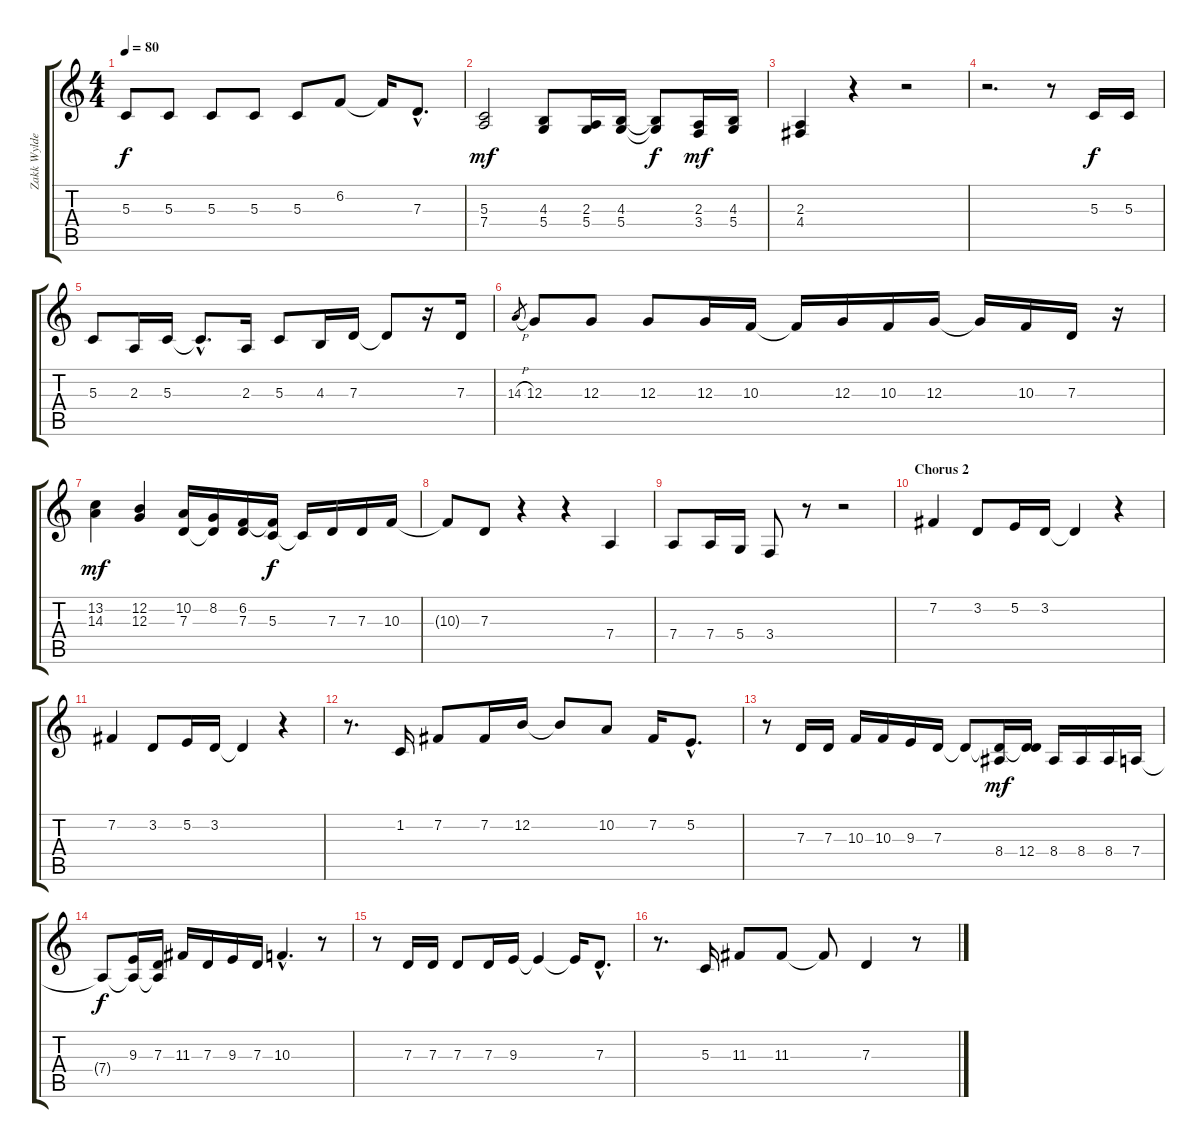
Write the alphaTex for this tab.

\track ("Zakk Wylde (Vocals)" "Zakk Wylde") {instrument oboe}
\staff {score tabs}
\tuning (E4 B3 G3 D3 A2 E2) {hide}
\ts (4 4)
\tempo 80
\clef g2
\ks c
5.3.8{dy f} 5.3.8 5.3.8 5.3.8 5.3.8 6.2.8 6.2{t}.16 7.3{hac}.8{d} |
(5.3 7.4).2{dy mf} (4.3 5.4).8 (2.3 5.4).16 (4.3 5.4).16 (4.3{t} 5.4{t}).8{dy f} (2.3 3.4).16{dy mf} (4.3 5.4).16 |
(2.3 4.4).4 r.4 r.2 |
r.2{d} r.8 5.3.16{dy f} 5.3.16 |
5.3.8 2.3.16 5.3.16 5.3{hac t}.8{d} 2.3.16 5.3.8 4.3.16 7.3.16 7.3{t}.8 r.16 7.3.16 |
14.3{h}.8{gr} 12.3.8 12.3.8 12.3.8 12.3.16 10.3.16 10.3{t}.16 12.3.16 10.3.16 12.3.16 12.3{t}.16 10.3.16 7.3.16 r.16 |
(13.2 14.3).4{dy mf} (12.2 12.3).4 (10.2 7.3).16 (8.2 7.3{t}).16 (6.2 7.3).16 (6.2{t} 5.3).16{dy f} 5.3{t}.16 7.3.16 7.3.16 10.3.16 |
10.3{t}.8 7.3.8 r.4 r.4 7.4.4 |
7.4.8 7.4.16 5.4.16 3.4.8 r.8 r.2 |
\section ("" "Chorus 2")
7.2.4 3.2.8 5.2.16 3.2.16 3.2{t}.4 r.4 |
7.2.4 3.2.8 5.2.16 3.2.16 3.2{t}.4 r.4 |
r.8{d} 1.2.16 7.2.8 7.2.16 12.2.16 12.2{t}.8 10.2.8 7.2.16 5.2{hac}.8{d} |
r.8 7.3.16 7.3.16 10.3.16 10.3.16 9.3.16 7.3.16 7.3{t}.8 (7.3{t} 8.4).16{dy mf} (7.3{t} 12.4).16 8.4.16 8.4.16 8.4.16 7.4.16 |
7.4{t}.8{dy f} (9.3 7.4{t}).16 (7.3 7.4{t}).16 11.3.16 7.3.16 9.3.16 7.3.16 10.3{hac}.4{d} r.8 |
r.8 7.3.16 7.3.16 7.3.8 7.3.16 9.3.16 9.3{t}.4 9.3{t}.16 7.3{hac}.8{d} |
r.8{d} 5.3.16 11.3.8 11.3.8 11.3{t}.8 7.3.4 r.8
